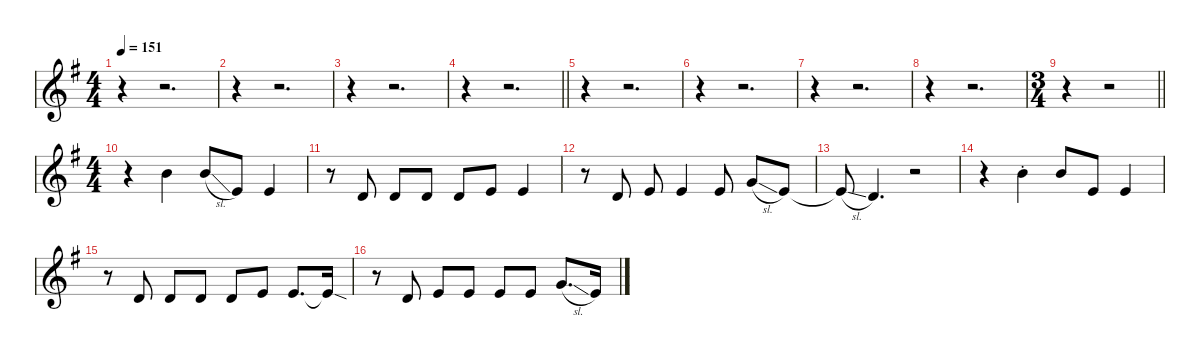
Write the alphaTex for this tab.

\defaultSystemsLayout 4
\hideDynamics
\bracketExtendMode nobrackets
\singleTrackTrackNamePolicy hidden
\multiTrackTrackNamePolicy hidden
\otherSystemsTrackNameOrientation horizontal
\track ("James Hetfield [V]" "vln.") {mute instrument violin}
\staff {score}
\tuning (E4 B3 G3 D3 A2 E2)
\ts (4 4)
\tempo 151
\clef g2
\ks eminor
r.4{dy ff} r.2{d} |
r.4 r.2{d} |
r.4 r.2{d} |
\barLineRight lightlight
r.4 r.2{d} |
r.4 r.2{d} |
r.4 r.2{d} |
r.4 r.2{d} |
r.4 r.2{d} |
\ts (3 4)
\beaming (8 2 2 2)
\barLineRight lightlight
r.4 r.2 |
\ts (4 4)
\beaming (8 2 2 2 2)
r.4 7.1{acc forcenatural}.4 7.1{sl acc forcenatural}.8 0.1{acc forcenatural}.8 5.2{acc forcenatural}.4 |
r.8 7.3{acc forcenatural}.8 7.3{acc forcenatural}.8 7.3{acc forcenatural}.8 7.3{acc forcenatural}.8 5.2{acc forcenatural}.8 5.2{acc forcenatural}.4 |
r.8 7.3{acc forcenatural}.8 5.2{acc forcenatural}.8 5.2{acc forcenatural}.4 5.2{acc forcenatural}.8 8.2{sl acc forcenatural}.8 5.2{acc forcenatural}.8 |
5.2{sl t acc forcenatural}.8 3.2{acc forcenatural}.4{d} r.2 |
r.4 12.2{st acc forcenatural}.4 12.2{acc forcenatural}.8 5.2{acc forcenatural}.8 5.2{acc forcenatural}.4 |
r.8 7.3{acc forcenatural}.8 7.3{acc forcenatural}.8 7.3{acc forcenatural}.8 7.3{acc forcenatural}.8 5.2{acc forcenatural}.8 5.2{acc forcenatural}.8{d} 5.2{sod t acc forcenatural}.16 |
r.8 3.2{acc forcenatural}.8 5.2{acc forcenatural}.8 5.2{acc forcenatural}.8 5.2{acc forcenatural}.8 5.2{acc forcenatural}.8 8.2{sl acc forcenatural}.8{d} 5.2{acc forcenatural}.16
